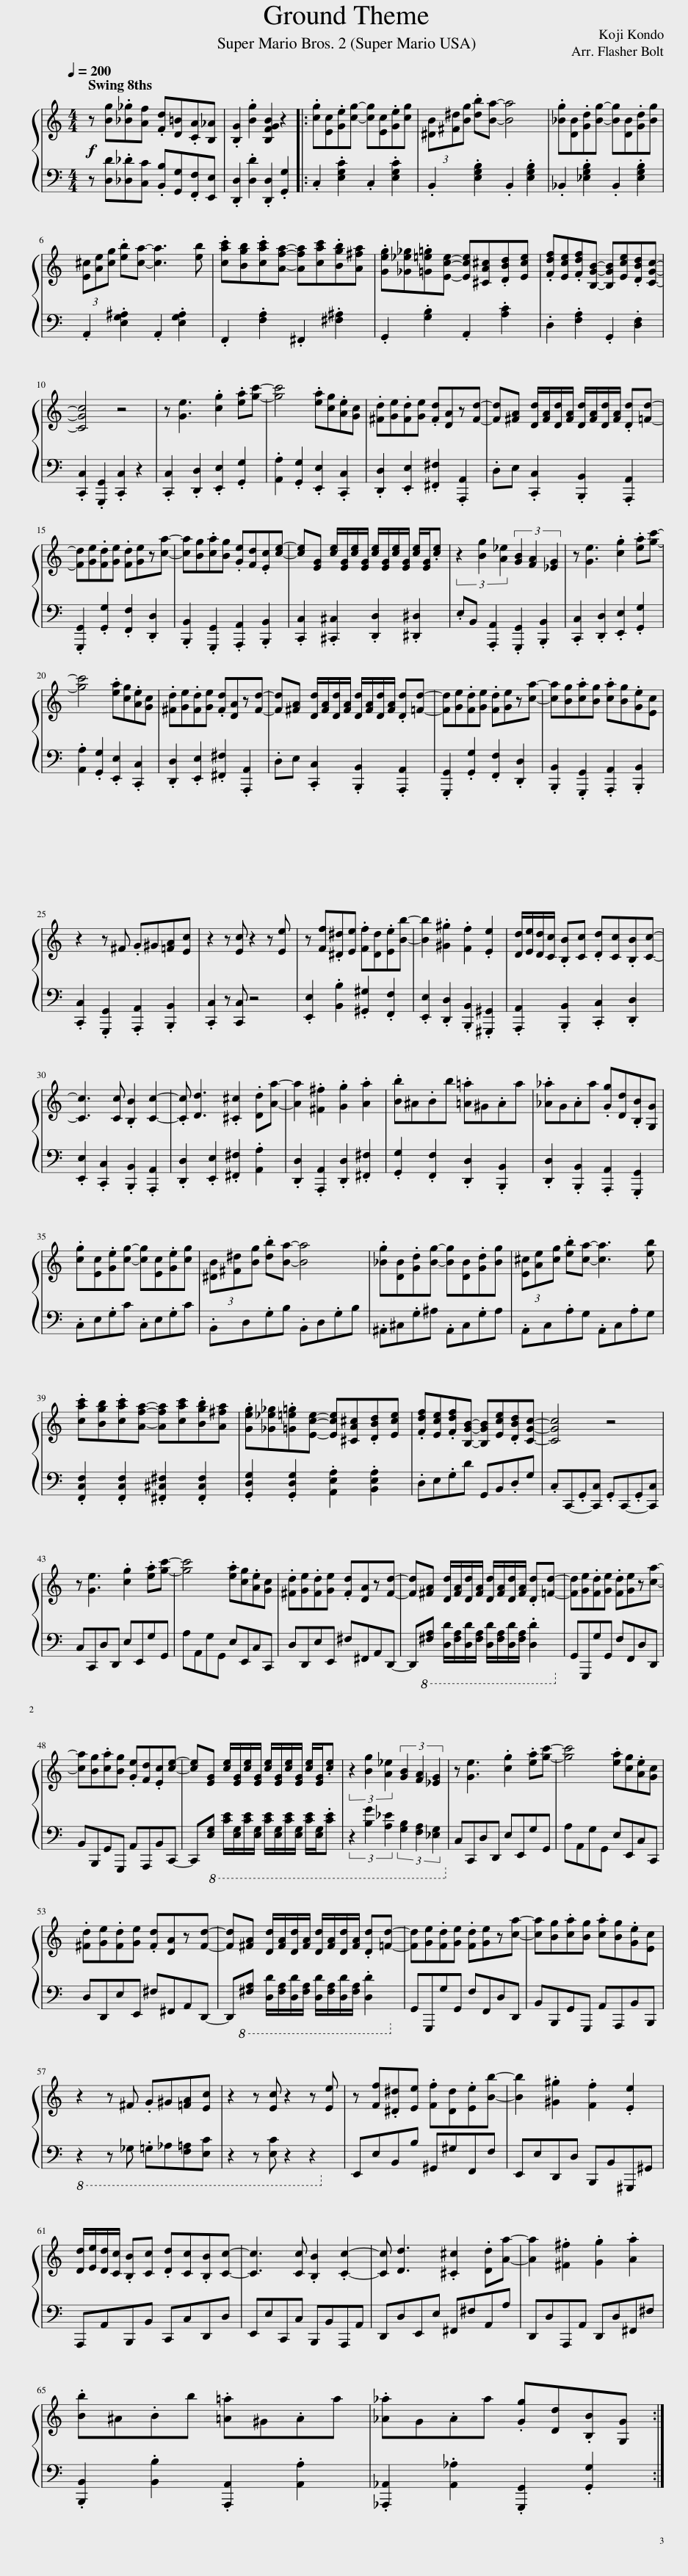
X:1
%%score { 1 | 2 }
L:1/8
Q:1/4=200
M:4/4
I:linebreak $
K:C
V:1 treble
V:2 bass
V:1
!f! z [Bg].[_B_g][Af] .[Fd][D=B].[CA][B,_A] | .[B,G]2 .[Bg]2 [B,FGB]2 z2 |: .[cg][Ec].[Ge][cg]- [cg][Ec].[Ge][cg] | (3[^DB][^F^d][Bg] .[db][Ba]- [Ba]4 | .[_Bg][DB].[Gd][Bg]- [Bg][DB].[Gd][Bg] |$ %5
 (3[E^c][Ae][cg] .[eb][ca]- [ca]3 [eb] | .[cac'][Bgb].[cac'][Afa]- [Afa][cac'].[Bgb][A^fa] | .[Geg][_G_e_g].[=G=e=g][Ece]- [Ece][^CA^c].[DBd][Ece] | .[Fdf][Ece].[Fdf][B,GB]- [B,GB][Ece].[DBd][CGc]- |$ [CGc]4 z4 | %10
 z [Ge]3 .[cg]2 .[ea][gc']- | [gc']4 .[ea][cg].[Ae][Gc] | .[^Fd][Ge].[Fd][Ge] .[Fd][DA]z[Fd]- | [Fd][^FA] [Dd]/[FA]/[Dd]/[FA]/ [Dd]/[FA]/[Dd]/[FA]/ .[Dd][=Fd]- |$ [Fd][Ge].[Fd][Ge] .[Fd][Ge]z[ca]- | %15
 [ca][Bg].[ca][Bg] .[Ge][Fd].[Ec][ce]- | [ce][EG] [ce]/[EG]/[ce]/[EG]/ [ce]/[EG]/[ce]/[EG]/ [ce]/[EG]/.[ce] | (3z2 [Bg]2 [A_e]2 (3[GB]2 [FA]2 [_EG]2 | z [Ge]3 .[cg]2 .[ea][gc']- |$ [gc']4 .[ea][cg].[Ae][Gc] | %20
 .[^Fd][Ge].[Fd][Ge] .[Fd][DA]z[Fd]- | [Fd][^FA] [Dd]/[FA]/[Dd]/[FA]/ [Dd]/[FA]/[Dd]/[FA]/ .[Dd][=Fd]- | [Fd][Ge].[Fd][Ge] .[Fd][Ge]z[ca]- | [ca][Bg].[ca][Bg] .[ca][Bg].[Ge][Ec] |$ z2 z ^F .G^G[=FA][Ec] | %25
 z2 z [Ec] z2 z [Ee] | z [Ff].[^D^d][Ee] .[Ff][Dd].[Ee][Bb]- | [Bb]2 .[^G^g]2 .[Ff]2 .[Ee]2 | [Dd]/[Ee]/[Dd]/[Cc]/ .[B,B][Cc] .[Dd][Cc].[B,B][Cc]- |$ [Cc]3 [Cc] .[B,B]2 [Cc]2- | %30
 .[Cc] [Dd]3 .[^C^c]2 .[Dd][Aa]- | [Aa]2 .[^F^f]2 .[Gg]2 .[Aa]2 | .[Bb]^A.Bb .[=A=a]^G.Aa | .[_A_a]G.Aa .[Gg][Dd].[B,B][G,G] |$ .[cg][Ec].[Ge][cg]- [cg][Ec].[Ge][cg] | %35
 (3[^DB][^F^d][Bg] .[db][Ba]- [Ba]4 | .[_Bg][DB].[Gd][Bg]- [Bg][DB].[Gd][Bg] | (3[E^c][Ae][cg] .[eb][ca]- [ca]3 [eb] |$ .[cac'][Bgb].[cac'][Afa]- [Afa][cac'].[Bgb][A^fa] | .[Geg][_G_e_g].[=G=e=g][Ece]- [Ece][^CA^c].[DBd][Ece] | %40
 .[Fdf][Ece].[Fdf][B,GB]- [B,GB][Ece].[DBd][CGc]- | [CGc]4 z4 |$ z [Ge]3 .[cg]2 .[ea][gc']- | [gc']4 .[ea][cg].[Ae][Gc] | .[^Fd][Ge].[Fd][Ge] .[Fd][DA]z[Fd]- | %45
 [Fd][^FA] [Dd]/[FA]/[Dd]/[FA]/ [Dd]/[FA]/[Dd]/[FA]/ .[Dd][=Fd]- | [Fd][Ge].[Fd][Ge] .[Fd][Ge]z[ca]- |$ [ca][Bg].[ca][Bg] .[Ge][Fd].[Ec][ce]- | [ce][EG] [ce]/[EG]/[ce]/[EG]/ [ce]/[EG]/[ce]/[EG]/ [ce]/[EG]/.[ce] | (3z2 [Bg]2 [A_e]2 (3[GB]2 [FA]2 [_EG]2 | %50
 z [Ge]3 .[cg]2 .[ea][gc']- | [gc']4 .[ea][cg].[Ae][Gc] |$ .[^Fd][Ge].[Fd][Ge] .[Fd][DA]z[Fd]- | [Fd][^FA] [Dd]/[FA]/[Dd]/[FA]/ [Dd]/[FA]/[Dd]/[FA]/ .[Dd][=Fd]- | [Fd][Ge].[Fd][Ge] .[Fd][Ge]z[ca]- | %55
 [ca][Bg].[ca][Bg] .[ca][Bg].[Ge][Ec] |$ z2 z ^F .G^G[=FA][Ec] | z2 z [Ec] z2 z [Ee] | z [Ff].[^D^d][Ee] .[Ff][Dd].[Ee][Bb]- | [Bb]2 .[^G^g]2 .[Ff]2 .[Ee]2 |$ %60
 [Dd]/[Ee]/[Dd]/[Cc]/ .[B,B][Cc] .[Dd][Cc].[B,B][Cc]- | [Cc]3 [Cc] .[B,B]2 .[Cc]2- | [Cc] [Dd]3 .[^C^c]2 .[Dd][Aa]- | [Aa]2 .[^F^f]2 .[Gg]2 .[Aa]2 |$ .[Bb]^A.Bb .[=A=a]^G.Aa | %65
 .[_A_a]G.Aa .[Gg][Dd].[B,B][G,G] :| %66
V:2
 z [D,D].[_D,_D][C,C] .[B,,B,][G,,G,].[F,,F,][E,,E,] | .[D,,D,]2 .[D,D]2 .[D,,D,]2 .[G,,G,]2 |: .C,2 .[E,G,C]2 .C,2 .[E,G,C]2 | .B,,2 .[E,G,B,]2 .B,,2 .[E,G,B,]2 | ._B,,2 .[_E,G,B,]2 .B,,2 .[E,G,B,]2 |$ %5
 .A,,2 .[E,G,^A,]2 .A,,2 .[E,G,A,]2 | .F,,2 .[F,A,]2 .^F,,2 .[^F,^A,]2 | .G,,2 .[G,B,]2 .A,,2 .[A,C]2 | .D,2 .[F,A,]2 .G,,2 .[D,F,]2 |$ .[C,,C,]2 .[G,,,G,,]2 .[C,,C,]2 z2 | %10
 .[C,,C,]2 .[D,,D,]2 .[E,,E,]2 .[G,,G,]2 | .[A,,A,]2 .[G,,G,]2 .[E,,E,]2 .[C,,C,]2 | .[D,,D,]2 .[E,,E,]2 .[^F,,^F,]2 .[A,,,A,,]2 | .D,E, .[C,,C,]2 .[B,,,B,,]2 .[A,,,A,,]2 |$ .[G,,,G,,]2 .[G,,G,]2 .[F,,F,]2 .[D,,D,]2 | %15
 .[B,,,B,,]2 .[G,,,G,,]2 .[A,,,A,,]2 .[B,,,B,,]2 | .[C,,C,]2 .[^C,,^C,]2 .[D,,D,]2 .[^D,,^D,]2 | .E,B,, .[A,,,A,,]2 .[G,,,G,,]2 .[B,,,B,,]2 | .[C,,C,]2 .[D,,D,]2 .[E,,E,]2 .[G,,G,]2 |$ .[A,,A,]2 .[G,,G,]2 .[E,,E,]2 .[C,,C,]2 | %20
 .[D,,D,]2 .[E,,E,]2 .[^F,,^F,]2 .[A,,,A,,]2 | .D,E, .[C,,C,]2 .[B,,,B,,]2 .[A,,,A,,]2 | .[G,,,G,,]2 .[G,,G,]2 .[F,,F,]2 .[D,,D,]2 | .[B,,,B,,]2 .[G,,,G,,]2 .[A,,,A,,]2 .[B,,,B,,]2 |$ .[C,,C,]2 .[G,,,G,,]2 .[A,,,A,,]2 .[B,,,B,,]2 | %25
 .[C,,C,]2 z [C,,C,] z4 | .[E,,E,]2 .[B,,B,]2 .[^G,,^G,]2 .[F,,F,]2 | .[E,,E,]2 .[D,,D,]2 .[B,,,B,,]2 .[^G,,,^G,,]2 | .[A,,,A,,]2 .[B,,,B,,]2 .[C,,C,]2 .[D,,D,]2 |$ .[E,,E,]2 .[C,,C,]2 .[B,,,B,,]2 .[A,,,A,,]2 | %30
 .[D,,D,]2 .[E,,E,]2 .[^F,,^F,]2 .[A,,A,]2 | .[D,,D,]2 .[A,,,A,,]2 .[D,,D,]2 .[^F,,^F,]2 | .[G,,G,]2 .[F,,F,]2 .[D,,D,]2 .[B,,,B,,]2 | .[D,,D,]2 .[B,,,B,,]2 .[A,,,A,,]2 .[G,,,G,,]2 |$ .C,E,.G,C .C,E,.G,C | %35
 .B,,D,.G,B, .B,,D,.G,B, | .^A,,^C,.G,^A, .A,,C,.G,A, | .A,,C,.A,G, .A,,C,.A,G, |$ .[F,,C,F,]2 .[F,,C,F,]2 .[^F,,^C,^F,]2 .[F,,C,F,]2 | .[G,,D,G,]2 .[G,,D,G,]2 .[A,,E,A,]2 .[B,,E,A,]2 | %40
 .D,E,.G,D G,,B,,.D,G, | .C,C,,-.G,,[C,,C,] .G,,C,,-.G,,[C,,C,] |$ C,C,,D,D,, E,E,,G,G,, | A,A,,G,G,, E,E,,C,C,, | D,D,,E,E,, ^F,^F,,A,,D,,- | %45
 D,,!8vb(![^F,,A,,] [D,,D,]/[F,,A,,]/[D,,D,]/[F,,A,,]/ [D,,D,]/[F,,A,,]/[D,,D,]/[F,,A,,]/ .[D,,D,]2!8vb)! | G,,G,,,G,G,, F,F,,D,D,, |$ B,,B,,,G,,G,,, A,,A,,,B,,C,,- | C,,!8vb(![E,,G,,] [C,E,]/[E,,G,,]/[C,E,]/[E,,G,,]/ [C,E,]/[E,,G,,]/[C,E,]/[E,,G,,]/ [C,E,]/[E,,G,,]/.[C,E,] | (3z2 [B,,G,]2 [A,,_E,]2 (3[G,,B,,]2 [F,,A,,]2 [_E,,G,,]2!8vb)! | %50
 C,C,,D,D,, E,E,,G,G,, | A,A,,G,G,, E,E,,C,C,, |$ D,D,,E,E,, ^F,^F,,A,,D,,- | D,,!8vb(![^F,,A,,] [D,,D,]/[F,,A,,]/[D,,D,]/[F,,A,,]/ [D,,D,]/[F,,A,,]/[D,,D,]/[F,,A,,]/ .[D,,D,]2!8vb)! | G,,G,,,G,G,, F,F,,D,D,, | %55
 B,,B,,,G,,G,,, A,,A,,,B,,B,,, |$!8vb(! z2 z _G,, .=G,,_A,,[F,,=A,,][E,,C,] | z2 z [E,,C,] z2 z2!8vb)! | E,,E,B,,B, ^G,,^G,F,,F, | E,,E,D,,D, B,,,B,,^G,,,^G,, |$ %60
 A,,,A,,B,,,B,, C,,C,D,,D, | E,,E,C,,C, B,,,B,,A,,,A,, | D,,D,E,,E, ^F,,^F,A,,A, | D,,D,A,,,A,, D,,D,^F,,^F, |$ .[B,,,B,,]2 .[B,,B,]2 .[A,,,A,,]2 .[A,,A,]2 | %65
 .[_A,,,_A,,]2 .[A,,_A,]2 .[G,,,G,,]2 .[G,,G,]2 :| %66
